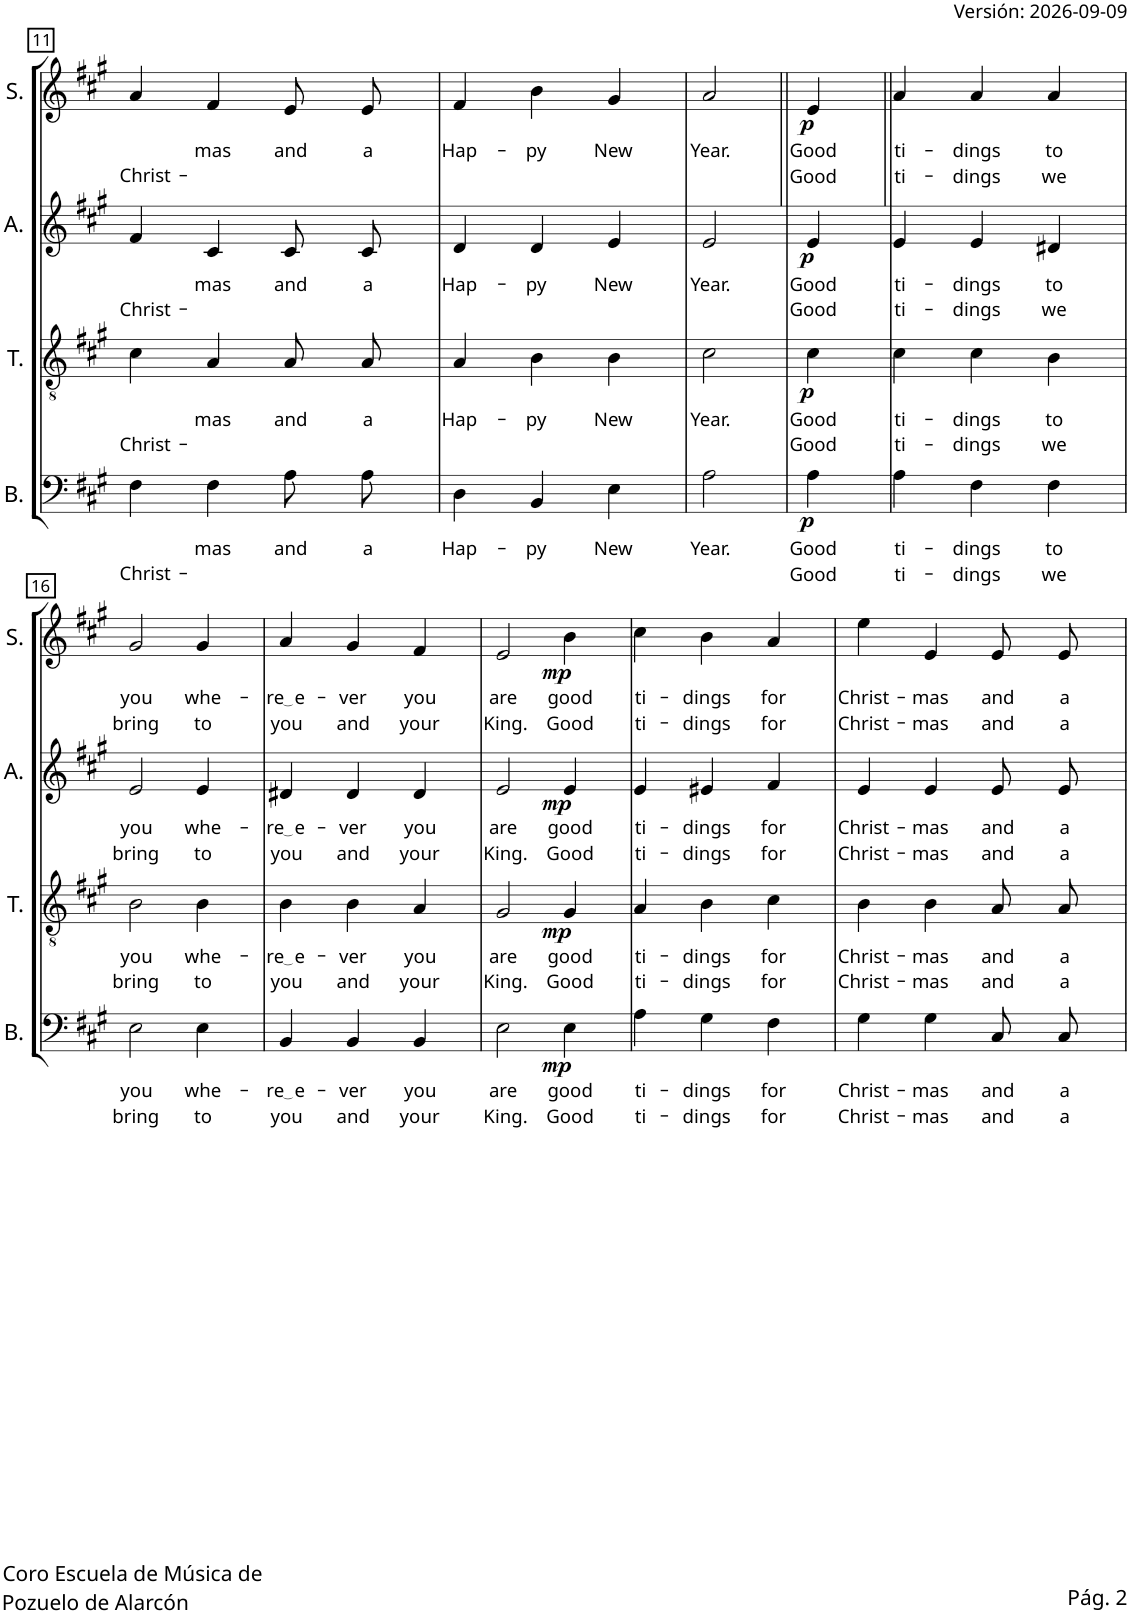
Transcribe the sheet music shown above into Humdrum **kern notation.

**kern	**text	**text	**dynam	**kern	**text	**text	**dynam	**kern	**text	**text	**dynam	**kern	**text	**text	**dynam
*part4	*part4	*part4	*part4	*part3	*part3	*part3	*part3	*part2	*part2	*part2	*part2	*part1	*part1	*part1	*part1
*staff4	*staff4	*staff4	*staff4	*staff3	*staff3	*staff3	*staff3	*staff2	*staff2	*staff2	*staff2	*staff1	*staff1	*staff1	*staff1
*I"Bajo	*	*	*	*I"Tenor	*	*	*	*I"Alto	*	*	*	*I"Soprano	*	*	*
*I'B.	*	*	*	*I'T.	*	*	*	*I'A.	*	*	*	*I'S.	*	*	*
!!LO:PB:g=z
*clefF4	*	*	*	*clefGv2	*	*	*	*clefG2	*	*	*	*clefG2	*	*	*
*k[f#c#g#]	*	*	*	*k[f#c#g#]	*	*	*	*k[f#c#g#]	*	*	*	*k[f#c#g#]	*	*	*
*M3/4	*	*	*	*M3/4	*	*	*	*M3/4	*	*	*	*M3/4	*	*	*
=11	=11	=11	=11	=11	=11	=11	=11	=11	=11	=11	=11	=11	=11	=11	=11
!	!LO:LY:b	!	!	!	!LO:LY:b	!	!	!	!LO:LY:b	!	!	!	!LO:LY:b	!	!
4F#\	Christ-	.	.	4c#\	Christ-	.	.	4f#/	Christ-	.	.	4a/	Christ-	.	.
!	!LO:LY:b	!	!	!	!LO:LY:b	!	!	!	!LO:LY:b	!	!	!	!LO:LY:b	!	!
4F#\	-mas	.	.	4A/	-mas	.	.	4c#/	-mas	.	.	4f#/	-mas	.	.
!	!LO:LY:b	!	!	!	!LO:LY:b	!	!	!	!LO:LY:b	!	!	!	!LO:LY:b	!	!
8A\L	and	.	.	8A/L	and	.	.	8c#/L	and	.	.	8e/L	and	.	.
!	!LO:LY:b	!	!	!	!LO:LY:b	!	!	!	!LO:LY:b	!	!	!	!LO:LY:b	!	!
8A\J	a	.	.	8A/J	a	.	.	8c#/J	a	.	.	8e/J	a	.	.
=12	=12	=12	=12	=12	=12	=12	=12	=12	=12	=12	=12	=12	=12	=12	=12
!	!LO:LY:b	!	!	!	!LO:LY:b	!	!	!	!LO:LY:b	!	!	!	!LO:LY:b	!	!
4D\	Hap-	.	.	4A/	Hap-	.	.	4d/	Hap-	.	.	4f#/	Hap-	.	.
!	!LO:LY:b	!	!	!	!LO:LY:b	!	!	!	!LO:LY:b	!	!	!	!LO:LY:b	!	!
4BB/	-py	.	.	4B\	-py	.	.	4d/	-py	.	.	4b\	-py	.	.
!	!LO:LY:b	!	!	!	!LO:LY:b	!	!	!	!LO:LY:b	!	!	!	!LO:LY:b	!	!
4E\	New	.	.	4B\	New	.	.	4e/	New	.	.	4g#/	New	.	.
=13	=13	=13	=13	=13	=13	=13	=13	=13	=13	=13	=13	=13	=13	=13	=13
!	!LO:LY:b	!	!	!	!LO:LY:b	!	!	!	!LO:LY:b	!	!	!	!LO:LY:b	!	!
2A\	Year.	.	.	2c#\	Year.	.	.	2e/	Year.	.	.	2a/	Year.	.	.
=14||	=14||	=14||	=14||	=14||	=14||	=14||	=14||	=14||	=14||	=14||	=14||	=14||	=14||	=14||	=14||
!	!LO:LY:b	!LO:LY:b	!LO:DY:b	!	!LO:LY:b	!LO:LY:b	!LO:DY:b	!	!LO:LY:b	!LO:LY:b	!LO:DY:b	!	!LO:LY:b	!LO:LY:b	!LO:DY:b
4A\	Good	Good	p	4c#\	Good	Good	p	4e/	Good	Good	p	4e/	Good	Good	p
=15||	=15||	=15||	=15||	=15||	=15||	=15||	=15||	=15||	=15||	=15||	=15||	=15||	=15||	=15||	=15||
!	!LO:LY:b	!LO:LY:b	!	!	!LO:LY:b	!LO:LY:b	!	!	!LO:LY:b	!LO:LY:b	!	!	!LO:LY:b	!LO:LY:b	!
4A\	ti-	ti-	.	4c#\	ti-	ti-	.	4e/	ti-	ti-	.	4a/	ti-	ti-	.
!	!LO:LY:b	!LO:LY:b	!	!	!LO:LY:b	!LO:LY:b	!	!	!LO:LY:b	!LO:LY:b	!	!	!LO:LY:b	!LO:LY:b	!
4F#\	-dings	-dings	.	4c#\	-dings	-dings	.	4e/	-dings	-dings	.	4a/	-dings	-dings	.
!	!LO:LY:b	!LO:LY:b	!	!	!LO:LY:b	!LO:LY:b	!	!	!LO:LY:b	!LO:LY:b	!	!	!LO:LY:b	!LO:LY:b	!
4F#\	to	we	.	4B\	to	we	.	4d#X/	to	we	.	4a/	to	we	.
!!LO:LB:g=z
=16	=16	=16	=16	=16	=16	=16	=16	=16	=16	=16	=16	=16	=16	=16	=16
!	!LO:LY:b	!LO:LY:b	!	!	!LO:LY:b	!LO:LY:b	!	!	!LO:LY:b	!LO:LY:b	!	!	!LO:LY:b	!LO:LY:b	!
2E\	you	bring	.	2B\	you	bring	.	2e/	you	bring	.	2g#/	you	bring	.
!	!LO:LY:b	!LO:LY:b	!	!	!LO:LY:b	!LO:LY:b	!	!	!LO:LY:b	!LO:LY:b	!	!	!LO:LY:b	!LO:LY:b	!
4E\	whe-	to	.	4B\	whe-	to	.	4e/	whe-	to	.	4g#/	whe-	to	.
=17	=17	=17	=17	=17	=17	=17	=17	=17	=17	=17	=17	=17	=17	=17	=17
!	!LO:LY:b	!LO:LY:b	!	!	!LO:LY:b	!LO:LY:b	!	!	!LO:LY:b	!LO:LY:b	!	!	!LO:LY:b	!LO:LY:b	!
4BB/	re e	you	.	4B\	re e	you	.	4d#X/	re e	you	.	4a/	re e	you	.
!	!LO:LY:b	!LO:LY:b	!	!	!LO:LY:b	!LO:LY:b	!	!	!LO:LY:b	!LO:LY:b	!	!	!LO:LY:b	!LO:LY:b	!
4BB/	-ver	and	.	4B\	-ver	and	.	4d#/	-ver	and	.	4g#/	-ver	and	.
!	!LO:LY:b	!LO:LY:b	!	!	!LO:LY:b	!LO:LY:b	!	!	!LO:LY:b	!LO:LY:b	!	!	!LO:LY:b	!LO:LY:b	!
4BB/	you	your	.	4A/	you	your	.	4d#/	you	your	.	4f#/	you	your	.
=18	=18	=18	=18	=18	=18	=18	=18	=18	=18	=18	=18	=18	=18	=18	=18
!	!LO:LY:b	!LO:LY:b	!	!	!LO:LY:b	!LO:LY:b	!	!	!LO:LY:b	!LO:LY:b	!	!	!LO:LY:b	!LO:LY:b	!
2E\	are	King.	.	2G#/	are	King.	.	2e/	are	King.	.	2e/	are	King.	.
!	!LO:LY:b	!LO:LY:b	!LO:DY:b	!	!LO:LY:b	!LO:LY:b	!LO:DY:b	!	!LO:LY:b	!LO:LY:b	!LO:DY:b	!	!LO:LY:b	!LO:LY:b	!LO:DY:b
4E\	good	Good	mp	4G#/	good	Good	mp	4e/	good	Good	mp	4b\	good	Good	mp
=19	=19	=19	=19	=19	=19	=19	=19	=19	=19	=19	=19	=19	=19	=19	=19
!	!LO:LY:b	!LO:LY:b	!	!	!LO:LY:b	!LO:LY:b	!	!	!LO:LY:b	!LO:LY:b	!	!	!LO:LY:b	!LO:LY:b	!
4A\	ti-	ti-	.	4A/	ti-	ti-	.	4e/	ti-	ti-	.	4cc#\	ti-	ti-	.
!	!LO:LY:b	!LO:LY:b	!	!	!LO:LY:b	!LO:LY:b	!	!	!LO:LY:b	!LO:LY:b	!	!	!LO:LY:b	!LO:LY:b	!
4G#\	-dings	-dings	.	4B\	-dings	-dings	.	4e#X/	-dings	-dings	.	4b\	-dings	-dings	.
!	!LO:LY:b	!LO:LY:b	!	!	!LO:LY:b	!LO:LY:b	!	!	!LO:LY:b	!LO:LY:b	!	!	!LO:LY:b	!LO:LY:b	!
4F#\	for	for	.	4c#\	for	for	.	4f#/	for	for	.	4a/	for	for	.
=20	=20	=20	=20	=20	=20	=20	=20	=20	=20	=20	=20	=20	=20	=20	=20
!	!LO:LY:b	!LO:LY:b	!	!	!LO:LY:b	!LO:LY:b	!	!	!LO:LY:b	!LO:LY:b	!	!	!LO:LY:b	!LO:LY:b	!
4G#\	Christ-	Christ-	.	4B\	Christ-	Christ-	.	4e/	Christ-	Christ-	.	4ee\	Christ-	Christ-	.
!	!LO:LY:b	!LO:LY:b	!	!	!LO:LY:b	!LO:LY:b	!	!	!LO:LY:b	!LO:LY:b	!	!	!LO:LY:b	!LO:LY:b	!
4G#\	-mas	-mas	.	4B\	-mas	-mas	.	4e/	-mas	-mas	.	4e/	-mas	-mas	.
!	!LO:LY:b	!LO:LY:b	!	!	!LO:LY:b	!LO:LY:b	!	!	!LO:LY:b	!LO:LY:b	!	!	!LO:LY:b	!LO:LY:b	!
8C#/L	and	and	.	8A/L	and	and	.	8e/L	and	and	.	8e/L	and	and	.
!	!LO:LY:b	!LO:LY:b	!	!	!LO:LY:b	!LO:LY:b	!	!	!LO:LY:b	!LO:LY:b	!	!	!LO:LY:b	!LO:LY:b	!
8C#/J	a	a	.	8A/J	a	a	.	8e/J	a	a	.	8e/J	a	a	.
=	=	=	=	=	=	=	=	=	=	=	=	=	=	=	=
*-	*-	*-	*-	*-	*-	*-	*-	*-	*-	*-	*-	*-	*-	*-	*-
